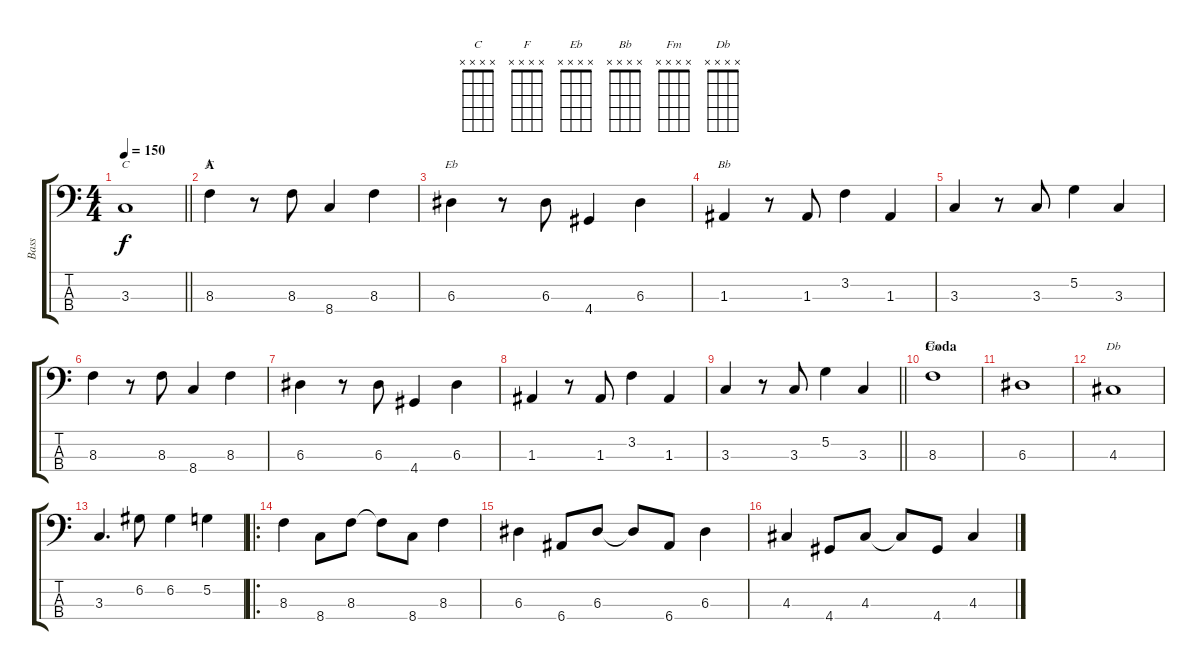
\track ("Bass" "Bass") {instrument acousticbass}
\staff {score tabs}
\tuning (G2 D2 A1 E1) {hide}
\chord ("C" x x x x)
\chord ("F" x x x x)
\chord ("Eb" x x x x)
\chord ("Bb" x x x x)
\chord ("Fm" x x x x)
\chord ("Db" x x x x)
\ts (4 4)
\tempo 150
\clef f4
\barLineRight lightlight
\ks c
3.3.1{ch "C" dy f} |
\section ("" "A")
8.3.4{ch "F"} r.8 8.3.8 8.4.4 8.3.4 |
6.3.4{ch "Eb"} r.8 6.3.8 4.4.4 6.3.4 |
1.3.4{ch "Bb"} r.8 1.3.8 3.2.4 1.3.4 |
3.3.4 r.8 3.3.8 5.2.4 3.3.4 |
8.3.4 r.8 8.3.8 8.4.4 8.3.4 |
6.3.4 r.8 6.3.8 4.4.4 6.3.4 |
1.3.4 r.8 1.3.8 3.2.4 1.3.4 |
\barLineRight lightlight
3.3.4 r.8 3.3.8 5.2.4 3.3.4 |
\section ("" "Coda")
8.3.1{ch "Fm"} |
6.3.1 |
4.3.1{ch "Db"} |
3.3.4{d} 6.2.8 6.2.4 5.2.4 |
\ro
8.3.4 8.4.8 8.3.8 8.3{t}.8 8.4.8 8.3.4 |
6.3.4 6.4.8 6.3.8 6.3{t}.8 6.4.8 6.3.4 |
4.3.4 4.4.8 4.3.8 4.3{t}.8 4.4.8 4.3.4
